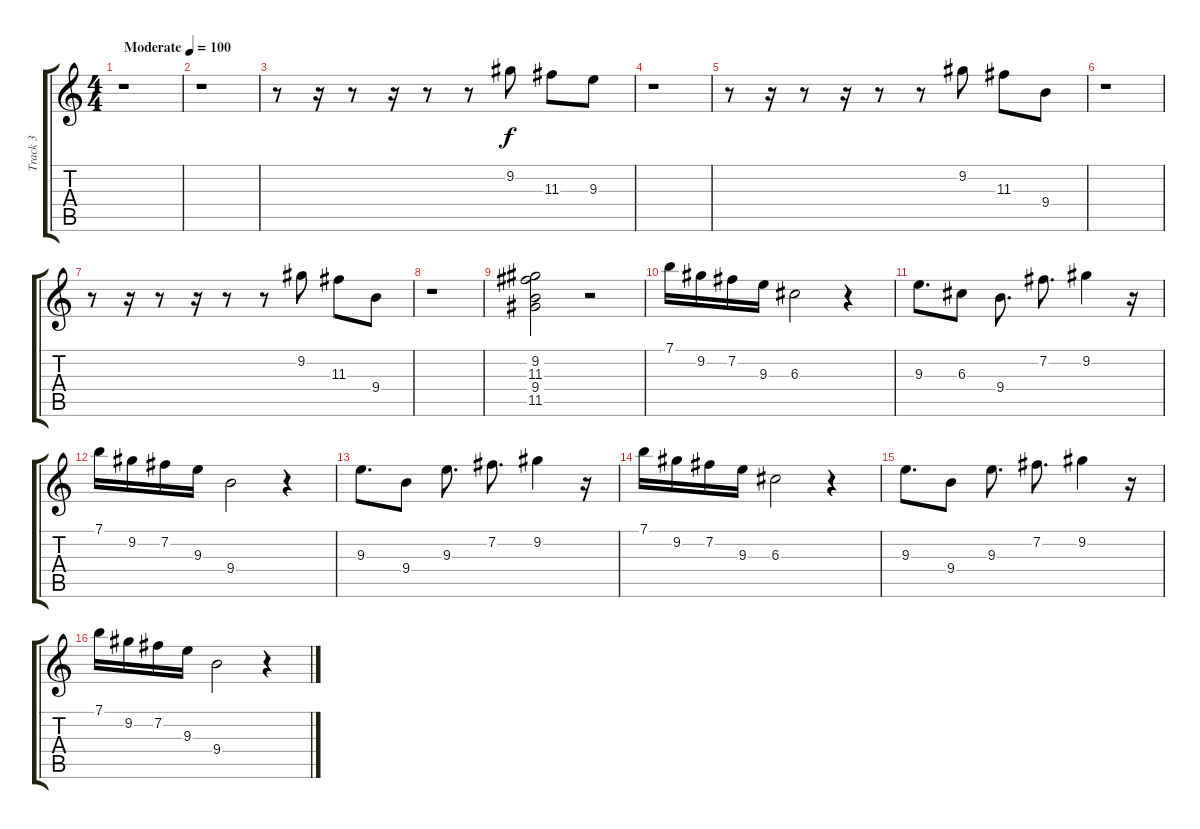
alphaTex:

\track ("Track 3" "Track 3") {instrument overdrivenguitar}
\staff {score tabs}
\tuning (E4 B3 G3 D3 A2 E2) {hide}
\ts (4 4)
\tempo (100 "Moderate")
\clef g2
\ks c
r.1{dy f instrument overdrivenguitar} |
r.1 |
r.8 r.16 r.8 r.16 r.8 r.8 9.2.8 11.3.8 9.3.8 |
r.1 |
r.8 r.16 r.8 r.16 r.8 r.8 9.2.8 11.3.8 9.4.8 |
r.1 |
r.8 r.16 r.8 r.16 r.8 r.8 9.2.8 11.3.8 9.4.8 |
r.1 |
(9.2 11.3 9.4 11.5).2 r.2 |
7.1.16 9.2.16 7.2.16 9.3.16 6.3.2 r.4 |
9.3.8{d} 6.3.8 9.4.8{d} 7.2.8{d} 9.2.4 r.16 |
7.1.16 9.2.16 7.2.16 9.3.16 9.4.2 r.4 |
9.3.8{d} 9.4.8 9.3.8{d} 7.2.8{d} 9.2.4 r.16 |
7.1.16 9.2.16 7.2.16 9.3.16 6.3.2 r.4 |
9.3.8{d} 9.4.8 9.3.8{d} 7.2.8{d} 9.2.4 r.16 |
7.1.16 9.2.16 7.2.16 9.3.16 9.4.2 r.4
